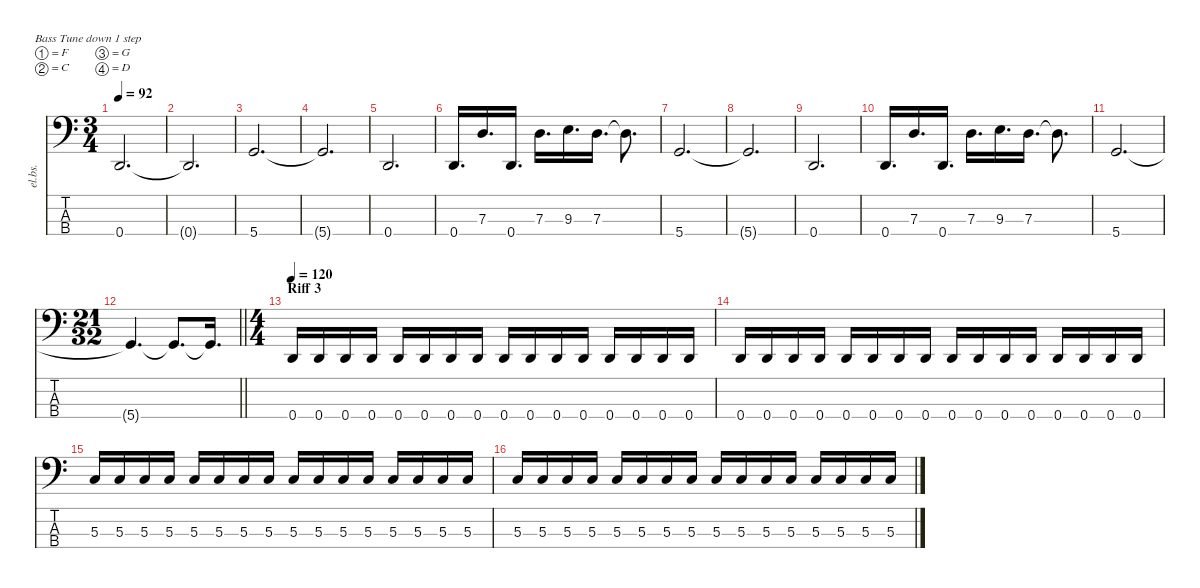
\defaultSystemsLayout 4
\hideDynamics
\bracketExtendMode nobrackets
\otherSystemsTrackNameOrientation horizontal
\track ("Bass" "el.bs.") {instrument electricbassfinger}
\staff {score tabs}
\tuning (F2 C2 G1 D1)
\ts (3 4)
\tempo 92
\clef f4
\ks c
0.4.2{d dy f} |
0.4{t}.2{d} |
5.4.2{d} |
5.4{t}.2{d} |
0.4.2{d} |
0.4.16{d} 7.3.16{d} 0.4.16{d} 7.3.16{d} 9.3.16{d} 7.3.16{d} 7.3{t}.8{d} |
5.4.2{d} |
5.4{t}.2{d} |
0.4.2{d} |
0.4.16{d} 7.3.16{d} 0.4.16{d} 7.3.16{d} 9.3.16{d} 7.3.16{d} 7.3{t}.8{d} |
5.4.2{d} |
\ts (21 32)
\beaming (8 5)
\barLineRight lightlight
5.4{t}.4{d} 5.4{t}.8{d} 5.4{t}.16{d} |
\ts (4 4)
\beaming (8 2 2 2 2)
\section ("" "Riff 3")
\tempo 120
0.4.16 0.4.16 0.4.16 0.4.16 0.4.16 0.4.16 0.4.16 0.4.16 0.4.16 0.4.16 0.4.16 0.4.16 0.4.16 0.4.16 0.4.16 0.4.16 |
0.4.16 0.4.16 0.4.16 0.4.16 0.4.16 0.4.16 0.4.16 0.4.16 0.4.16 0.4.16 0.4.16 0.4.16 0.4.16 0.4.16 0.4.16 0.4.16 |
5.3.16 5.3.16 5.3.16 5.3.16 5.3.16 5.3.16 5.3.16 5.3.16 5.3.16 5.3.16 5.3.16 5.3.16 5.3.16 5.3.16 5.3.16 5.3.16 |
5.3.16 5.3.16 5.3.16 5.3.16 5.3.16 5.3.16 5.3.16 5.3.16 5.3.16 5.3.16 5.3.16 5.3.16 5.3.16 5.3.16 5.3.16 5.3.16
